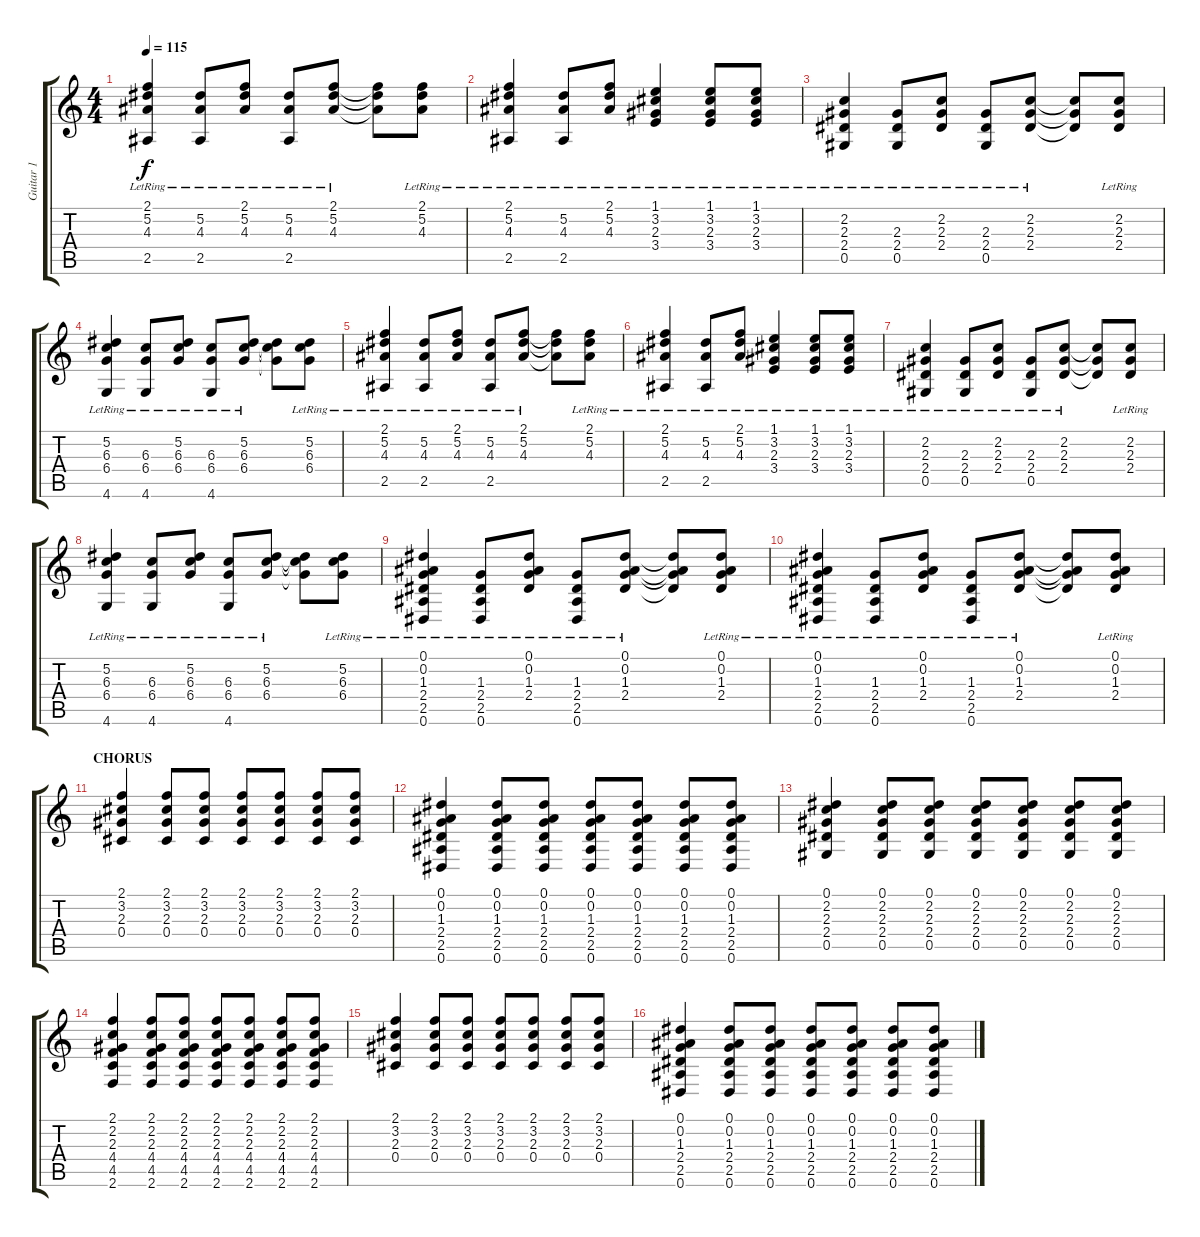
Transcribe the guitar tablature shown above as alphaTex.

\track ("Guitar 1" "Guitar 1") {instrument acousticguitarsteel}
\staff {score tabs}
\tuning (Eb4 Bb3 Gb3 Db3 Ab2 Eb2) {hide}
\ts (4 4)
\tempo 115
\clef g2
\ks c
(2.1{lr} 5.2{lr} 4.3{lr} 2.5{lr}).4{dy f} (5.2{lr} 4.3{lr} 2.5{lr}).8 (2.1{lr} 5.2{lr} 4.3{lr}).8 (5.2{lr} 4.3{lr} 2.5{lr}).8 (2.1{lr} 5.2{lr} 4.3{lr}).8 (2.1{t} 5.2{t} 4.3{t}).8 (2.1{lr} 5.2{lr} 4.3{lr}).8 |
(2.1{lr} 5.2{lr} 4.3{lr} 2.5{lr}).4 (5.2{lr} 4.3{lr} 2.5{lr}).8 (2.1{lr} 5.2{lr} 4.3{lr}).8 (1.1{lr} 3.2{lr} 2.3{lr} 3.4{lr}).4 (1.1{lr} 3.2{lr} 2.3{lr} 3.4{lr}).8 (1.1{lr} 3.2{lr} 2.3{lr} 3.4{lr}).8 |
(2.2{lr} 2.3{lr} 2.4{lr} 0.5{lr}).4 (2.3{lr} 2.4{lr} 0.5{lr}).8 (2.2{lr} 2.3{lr} 2.4{lr}).8 (2.3{lr} 2.4{lr} 0.5{lr}).8 (2.2{lr} 2.3{lr} 2.4{lr}).8 (2.2{t} 2.3{t} 2.4{t}).8 (2.2{lr} 2.3{lr} 2.4{lr}).8 |
(5.2{lr} 6.3{lr} 6.4{lr} 4.6{lr}).4 (6.3{lr} 6.4{lr} 4.6{lr}).8 (5.2{lr} 6.3{lr} 6.4{lr}).8 (6.3{lr} 6.4{lr} 4.6{lr}).8 (5.2{lr} 6.3{lr} 6.4{lr}).8 (5.2{t} 6.3{t} 6.4{t}).8 (5.2{lr} 6.3{lr} 6.4{lr}).8 |
(2.1{lr} 5.2{lr} 4.3{lr} 2.5{lr}).4 (5.2{lr} 4.3{lr} 2.5{lr}).8 (2.1{lr} 5.2{lr} 4.3{lr}).8 (5.2{lr} 4.3{lr} 2.5{lr}).8 (2.1{lr} 5.2{lr} 4.3{lr}).8 (2.1{t} 5.2{t} 4.3{t}).8 (2.1{lr} 5.2{lr} 4.3{lr}).8 |
(2.1{lr} 5.2{lr} 4.3{lr} 2.5{lr}).4 (5.2{lr} 4.3{lr} 2.5{lr}).8 (2.1{lr} 5.2{lr} 4.3{lr}).8 (1.1{lr} 3.2{lr} 2.3{lr} 3.4{lr}).4 (1.1{lr} 3.2{lr} 2.3{lr} 3.4{lr}).8 (1.1{lr} 3.2{lr} 2.3{lr} 3.4{lr}).8 |
(2.2{lr} 2.3{lr} 2.4{lr} 0.5{lr}).4 (2.3{lr} 2.4{lr} 0.5{lr}).8 (2.2{lr} 2.3{lr} 2.4{lr}).8 (2.3{lr} 2.4{lr} 0.5{lr}).8 (2.2{lr} 2.3{lr} 2.4{lr}).8 (2.2{t} 2.3{t} 2.4{t}).8 (2.2{lr} 2.3{lr} 2.4{lr}).8 |
(5.2{lr} 6.3{lr} 6.4{lr} 4.6{lr}).4 (6.3{lr} 6.4{lr} 4.6{lr}).8 (5.2{lr} 6.3{lr} 6.4{lr}).8 (6.3{lr} 6.4{lr} 4.6{lr}).8 (5.2{lr} 6.3{lr} 6.4{lr}).8 (5.2{t} 6.3{t} 6.4{t}).8 (5.2{lr} 6.3{lr} 6.4{lr}).8 |
(0.1{lr} 0.2{lr} 1.3{lr} 2.4{lr} 2.5{lr} 0.6{lr}).4 (1.3{lr} 2.4{lr} 2.5{lr} 0.6{lr}).8 (0.1{lr} 0.2{lr} 1.3{lr} 2.4{lr}).8 (1.3{lr} 2.4{lr} 2.5{lr} 0.6{lr}).8 (0.1{lr} 0.2{lr} 1.3{lr} 2.4{lr}).8 (0.1{t} 0.2{t} 1.3{t} 2.4{t}).8 (0.1{lr} 0.2{lr} 1.3{lr} 2.4{lr}).8 |
(0.1{lr} 0.2{lr} 1.3{lr} 2.4{lr} 2.5{lr} 0.6{lr}).4 (1.3{lr} 2.4{lr} 2.5{lr} 0.6{lr}).8 (0.1{lr} 0.2{lr} 1.3{lr} 2.4{lr}).8 (1.3{lr} 2.4{lr} 2.5{lr} 0.6{lr}).8 (0.1{lr} 0.2{lr} 1.3{lr} 2.4{lr}).8 (0.1{t} 0.2{t} 1.3{t} 2.4{t}).8 (0.1{lr} 0.2{lr} 1.3{lr} 2.4{lr}).8 |
\section ("" "CHORUS")
(2.1 3.2 2.3 0.4).4 (2.1 3.2 2.3 0.4).8 (2.1 3.2 2.3 0.4).8 (2.1 3.2 2.3 0.4).8 (2.1 3.2 2.3 0.4).8 (2.1 3.2 2.3 0.4).8 (2.1 3.2 2.3 0.4).8 |
(0.1 0.2 1.3 2.4 2.5 0.6).4 (0.1 0.2 1.3 2.4 2.5 0.6).8 (0.1 0.2 1.3 2.4 2.5 0.6).8 (0.1 0.2 1.3 2.4 2.5 0.6).8 (0.1 0.2 1.3 2.4 2.5 0.6).8 (0.1 0.2 1.3 2.4 2.5 0.6).8 (0.1 0.2 1.3 2.4 2.5 0.6).8 |
(0.1 2.2 2.3 2.4 0.5).4 (0.1 2.2 2.3 2.4 0.5).8 (0.1 2.2 2.3 2.4 0.5).8 (0.1 2.2 2.3 2.4 0.5).8 (0.1 2.2 2.3 2.4 0.5).8 (0.1 2.2 2.3 2.4 0.5).8 (0.1 2.2 2.3 2.4 0.5).8 |
(2.1 2.2 2.3 4.4 4.5 2.6).4 (2.1 2.2 2.3 4.4 4.5 2.6).8 (2.1 2.2 2.3 4.4 4.5 2.6).8 (2.1 2.2 2.3 4.4 4.5 2.6).8 (2.1 2.2 2.3 4.4 4.5 2.6).8 (2.1 2.2 2.3 4.4 4.5 2.6).8 (2.1 2.2 2.3 4.4 4.5 2.6).8 |
(2.1 3.2 2.3 0.4).4 (2.1 3.2 2.3 0.4).8 (2.1 3.2 2.3 0.4).8 (2.1 3.2 2.3 0.4).8 (2.1 3.2 2.3 0.4).8 (2.1 3.2 2.3 0.4).8 (2.1 3.2 2.3 0.4).8 |
(0.1 0.2 1.3 2.4 2.5 0.6).4 (0.1 0.2 1.3 2.4 2.5 0.6).8 (0.1 0.2 1.3 2.4 2.5 0.6).8 (0.1 0.2 1.3 2.4 2.5 0.6).8 (0.1 0.2 1.3 2.4 2.5 0.6).8 (0.1 0.2 1.3 2.4 2.5 0.6).8 (0.1 0.2 1.3 2.4 2.5 0.6).8
